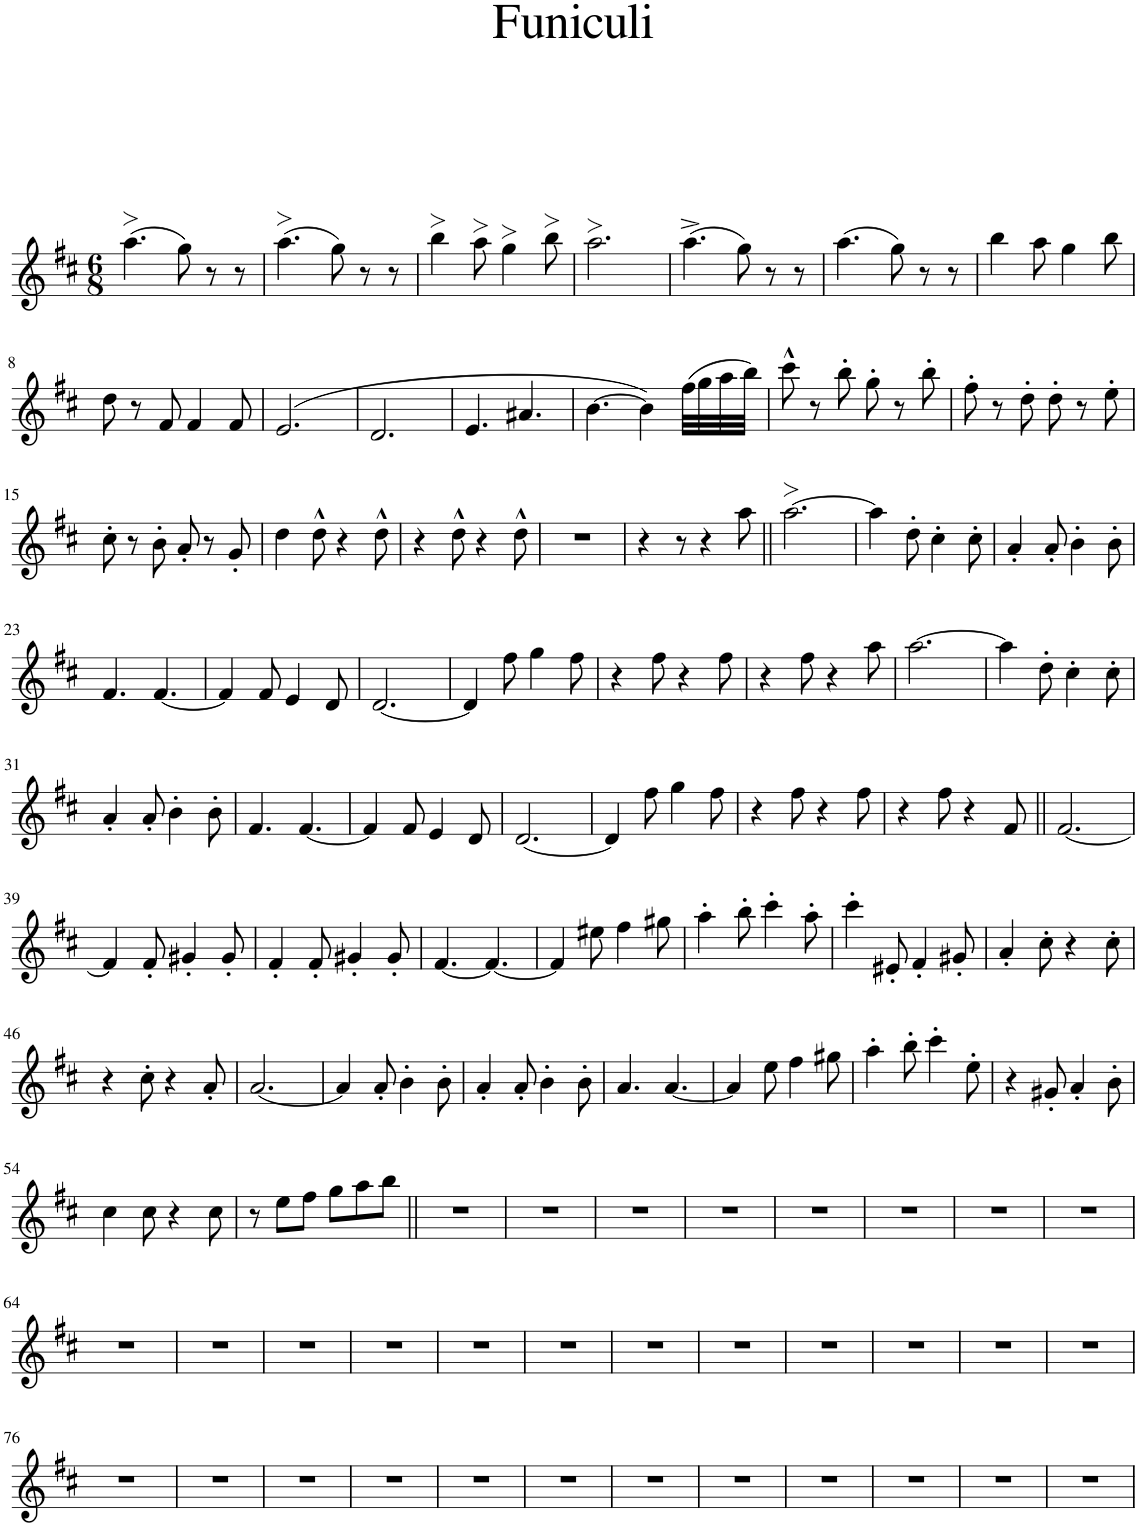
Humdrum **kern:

**kern
*part1
*staff1
*I"Oboe
*I'Ob.
*clefG2
*k[f#c#]
*M6/8
=1
(4.aa>\
8gg\)
8r
8r
=2
(4.aa>\
8gg\)
8r
8r
=3
4bb>\
8aa>\
4gg>\
8bb>\
=4
2.aa>\
=5
(4.aa^\
8gg\)
8r
8r
=6
(4.aa\
8gg\)
8r
8r
=7
4bb\
8aa\
4gg\
8bb\
!!LO:LB:g=z
=8
8dd\
8r
8f#/
4f#/
8f#/
=9
(2.e/
=10
2.d/
=11
4.e/
4.a#X/
=12
[4.b\
4b\])
(32ff#\LLL
32gg\
32aa\
32bb\JJJ)
=13
8ccc#^^\
8r
8bb'\
8gg'\
8r
8bb'\
=14
8ff#'\
8r
8dd'\
8dd'\
8r
8ee'\
!!LO:LB:g=z
=15
8cc#'\
8r
8b'\
8a'/
8r
8g'/
=16
4dd\
8dd^^\
4r
8dd^^\
=17
4r
8dd^^\
4r
8dd^^\
=18
2.r
=19
4r
8r
4r
8aa\
=20||
[2.aa>\
=21
4aa\]
8dd'\
4cc#'\
8cc#'\
=22
4a'/
8a'/
4b'\
8b'\
!!LO:LB:g=z
=23
4.f#/
[4.f#/
=24
4f#/]
8f#/
4e/
8d/
=25
[2.d/
=26
4d/]
8ff#\
4gg\
8ff#\
=27
4r
8ff#\
4r
8ff#\
=28
4r
8ff#\
4r
8aa\
=29
[2.aa\
=30
4aa\]
8dd'\
4cc#'\
8cc#'\
!!LO:LB:g=z
=31
4a'/
8a'/
4b'\
8b'\
=32
4.f#/
[4.f#/
=33
4f#/]
8f#/
4e/
8d/
=34
[2.d/
=35
4d/]
8ff#\
4gg\
8ff#\
=36
4r
8ff#\
4r
8ff#\
=37
4r
8ff#\
4r
8f#/
=38||
[2.f#/
!!LO:LB:g=z
=39
4f#/]
8f#'/
4g#X'/
8g#'/
=40
4f#'/
8f#'/
4g#X'/
8g#'/
=41
[4.f#/
4.f#/_
=42
4f#/]
8ee#X\
4ff#\
8gg#X\
=43
4aa'\
8bb'\
4ccc#'\
8aa'\
=44
4ccc#'\
8e#X'/
4f#'/
8g#X'/
=45
4a'/
8cc#'\
4r
8cc#'\
!!LO:LB:g=z
=46
4r
8cc#'\
4r
8a'/
=47
[2.a/
=48
4a/]
8a'/
4b'\
8b'\
=49
4a'/
8a'/
4b'\
8b'\
=50
4.a/
[4.a/
=51
4a/]
8ee\
4ff#\
8gg#X\
=52
4aa'\
8bb'\
4ccc#'\
8ee'\
=53
4r
8g#X'/
4a'/
8b'\
!!LO:LB:g=z
=54
4cc#\
8cc#\
4r
8cc#\
=55
8r
8ee\L
8ff#\J
8gg\L
8aa\
8bb\J
=56||
2.r
=57
2.r
=58
2.r
=59
2.r
=60
2.r
=61
2.r
=62
2.r
=63
2.r
!!LO:LB:g=z
=64
2.r
=65
2.r
=66
2.r
=67
2.r
=68
2.r
=69
2.r
=70
2.r
=71
2.r
=72
2.r
=73
2.r
=74
2.r
=75
2.r
!!LO:LB:g=z
=76
2.r
=77
2.r
=78
2.r
=79
2.r
=80
2.r
=81
2.r
=82
2.r
=83
2.r
=84
2.r
=85
2.r
=86
2.r
=87
2.r
=
*-
